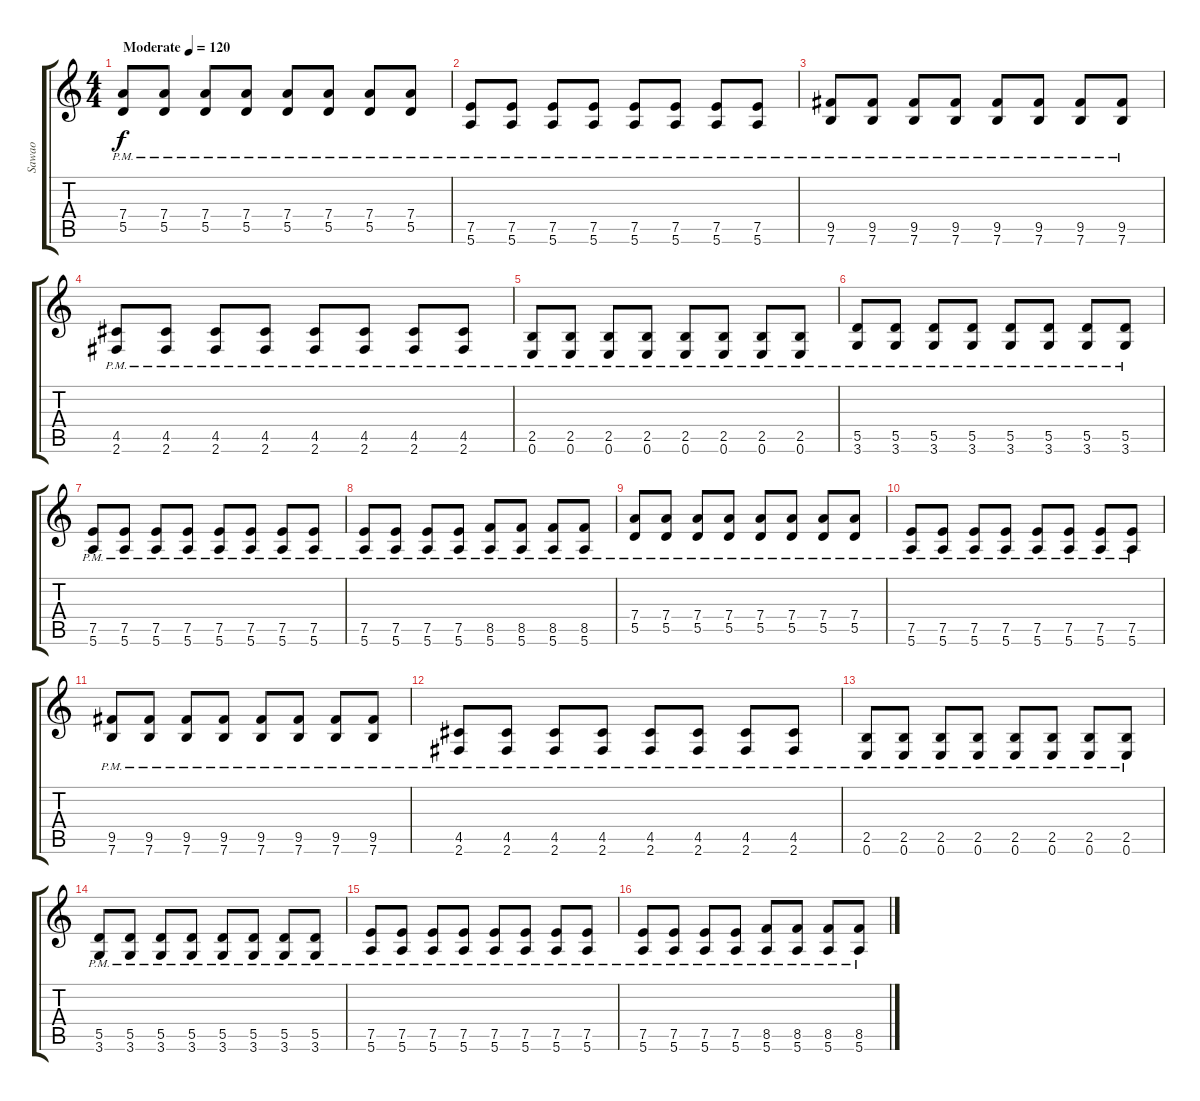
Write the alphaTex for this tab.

\track ("Sawao" "Sawao") {instrument distortionguitar}
\staff {score tabs}
\tuning (E4 B3 G3 D3 A2 E2) {hide}
\ts (4 4)
\tempo (120 "Moderate")
\clef g2
\ks c
(7.4{pm} 5.5{pm}).8{dy f instrument distortionguitar} (7.4{pm} 5.5{pm}).8 (7.4{pm} 5.5{pm}).8 (7.4{pm} 5.5{pm}).8 (7.4{pm} 5.5{pm}).8 (7.4{pm} 5.5{pm}).8 (7.4{pm} 5.5{pm}).8 (7.4{pm} 5.5{pm}).8 |
(7.5{pm} 5.6{pm}).8 (7.5{pm} 5.6{pm}).8 (7.5{pm} 5.6{pm}).8 (7.5{pm} 5.6{pm}).8 (7.5{pm} 5.6{pm}).8 (7.5{pm} 5.6{pm}).8 (7.5{pm} 5.6{pm}).8 (7.5{pm} 5.6{pm}).8 |
(9.5{pm} 7.6{pm}).8 (9.5{pm} 7.6{pm}).8 (9.5{pm} 7.6{pm}).8 (9.5{pm} 7.6{pm}).8 (9.5{pm} 7.6{pm}).8 (9.5{pm} 7.6{pm}).8 (9.5{pm} 7.6{pm}).8 (9.5{pm} 7.6{pm}).8 |
(4.5{pm} 2.6{pm}).8 (4.5{pm} 2.6{pm}).8 (4.5{pm} 2.6{pm}).8 (4.5{pm} 2.6{pm}).8 (4.5{pm} 2.6{pm}).8 (4.5{pm} 2.6{pm}).8 (4.5{pm} 2.6{pm}).8 (4.5{pm} 2.6{pm}).8 |
(2.5{pm} 0.6{pm}).8 (2.5{pm} 0.6{pm}).8 (2.5{pm} 0.6{pm}).8 (2.5{pm} 0.6{pm}).8 (2.5{pm} 0.6{pm}).8 (2.5{pm} 0.6{pm}).8 (2.5{pm} 0.6{pm}).8 (2.5{pm} 0.6{pm}).8 |
(5.5{pm} 3.6{pm}).8 (5.5{pm} 3.6{pm}).8 (5.5{pm} 3.6{pm}).8 (5.5{pm} 3.6{pm}).8 (5.5{pm} 3.6{pm}).8 (5.5{pm} 3.6{pm}).8 (5.5{pm} 3.6{pm}).8 (5.5{pm} 3.6{pm}).8 |
(7.5{pm} 5.6{pm}).8 (7.5{pm} 5.6{pm}).8 (7.5{pm} 5.6{pm}).8 (7.5{pm} 5.6{pm}).8 (7.5{pm} 5.6{pm}).8 (7.5{pm} 5.6{pm}).8 (7.5{pm} 5.6{pm}).8 (7.5{pm} 5.6{pm}).8 |
(7.5{pm} 5.6{pm}).8 (7.5{pm} 5.6{pm}).8 (7.5{pm} 5.6{pm}).8 (7.5{pm} 5.6{pm}).8 (8.5{pm} 5.6{pm}).8 (8.5{pm} 5.6{pm}).8 (8.5{pm} 5.6{pm}).8 (8.5{pm} 5.6{pm}).8 |
(7.4{pm} 5.5{pm}).8 (7.4{pm} 5.5{pm}).8 (7.4{pm} 5.5{pm}).8 (7.4{pm} 5.5{pm}).8 (7.4{pm} 5.5{pm}).8 (7.4{pm} 5.5{pm}).8 (7.4{pm} 5.5{pm}).8 (7.4{pm} 5.5{pm}).8 |
(7.5{pm} 5.6{pm}).8 (7.5{pm} 5.6{pm}).8 (7.5{pm} 5.6{pm}).8 (7.5{pm} 5.6{pm}).8 (7.5{pm} 5.6{pm}).8 (7.5{pm} 5.6{pm}).8 (7.5{pm} 5.6{pm}).8 (7.5{pm} 5.6{pm}).8 |
(9.5{pm} 7.6{pm}).8 (9.5{pm} 7.6{pm}).8 (9.5{pm} 7.6{pm}).8 (9.5{pm} 7.6{pm}).8 (9.5{pm} 7.6{pm}).8 (9.5{pm} 7.6{pm}).8 (9.5{pm} 7.6{pm}).8 (9.5{pm} 7.6{pm}).8 |
(4.5{pm} 2.6{pm}).8 (4.5{pm} 2.6{pm}).8 (4.5{pm} 2.6{pm}).8 (4.5{pm} 2.6{pm}).8 (4.5{pm} 2.6{pm}).8 (4.5{pm} 2.6{pm}).8 (4.5{pm} 2.6{pm}).8 (4.5{pm} 2.6{pm}).8 |
(2.5{pm} 0.6{pm}).8 (2.5{pm} 0.6{pm}).8 (2.5{pm} 0.6{pm}).8 (2.5{pm} 0.6{pm}).8 (2.5{pm} 0.6{pm}).8 (2.5{pm} 0.6{pm}).8 (2.5{pm} 0.6{pm}).8 (2.5{pm} 0.6{pm}).8 |
(5.5{pm} 3.6{pm}).8 (5.5{pm} 3.6{pm}).8 (5.5{pm} 3.6{pm}).8 (5.5{pm} 3.6{pm}).8 (5.5{pm} 3.6{pm}).8 (5.5{pm} 3.6{pm}).8 (5.5{pm} 3.6{pm}).8 (5.5{pm} 3.6{pm}).8 |
(7.5{pm} 5.6{pm}).8 (7.5{pm} 5.6{pm}).8 (7.5{pm} 5.6{pm}).8 (7.5{pm} 5.6{pm}).8 (7.5{pm} 5.6{pm}).8 (7.5{pm} 5.6{pm}).8 (7.5{pm} 5.6{pm}).8 (7.5{pm} 5.6{pm}).8 |
(7.5{pm} 5.6{pm}).8 (7.5{pm} 5.6{pm}).8 (7.5{pm} 5.6{pm}).8 (7.5{pm} 5.6{pm}).8 (8.5{pm} 5.6{pm}).8 (8.5{pm} 5.6{pm}).8 (8.5{pm} 5.6{pm}).8 (8.5{pm} 5.6{pm}).8
